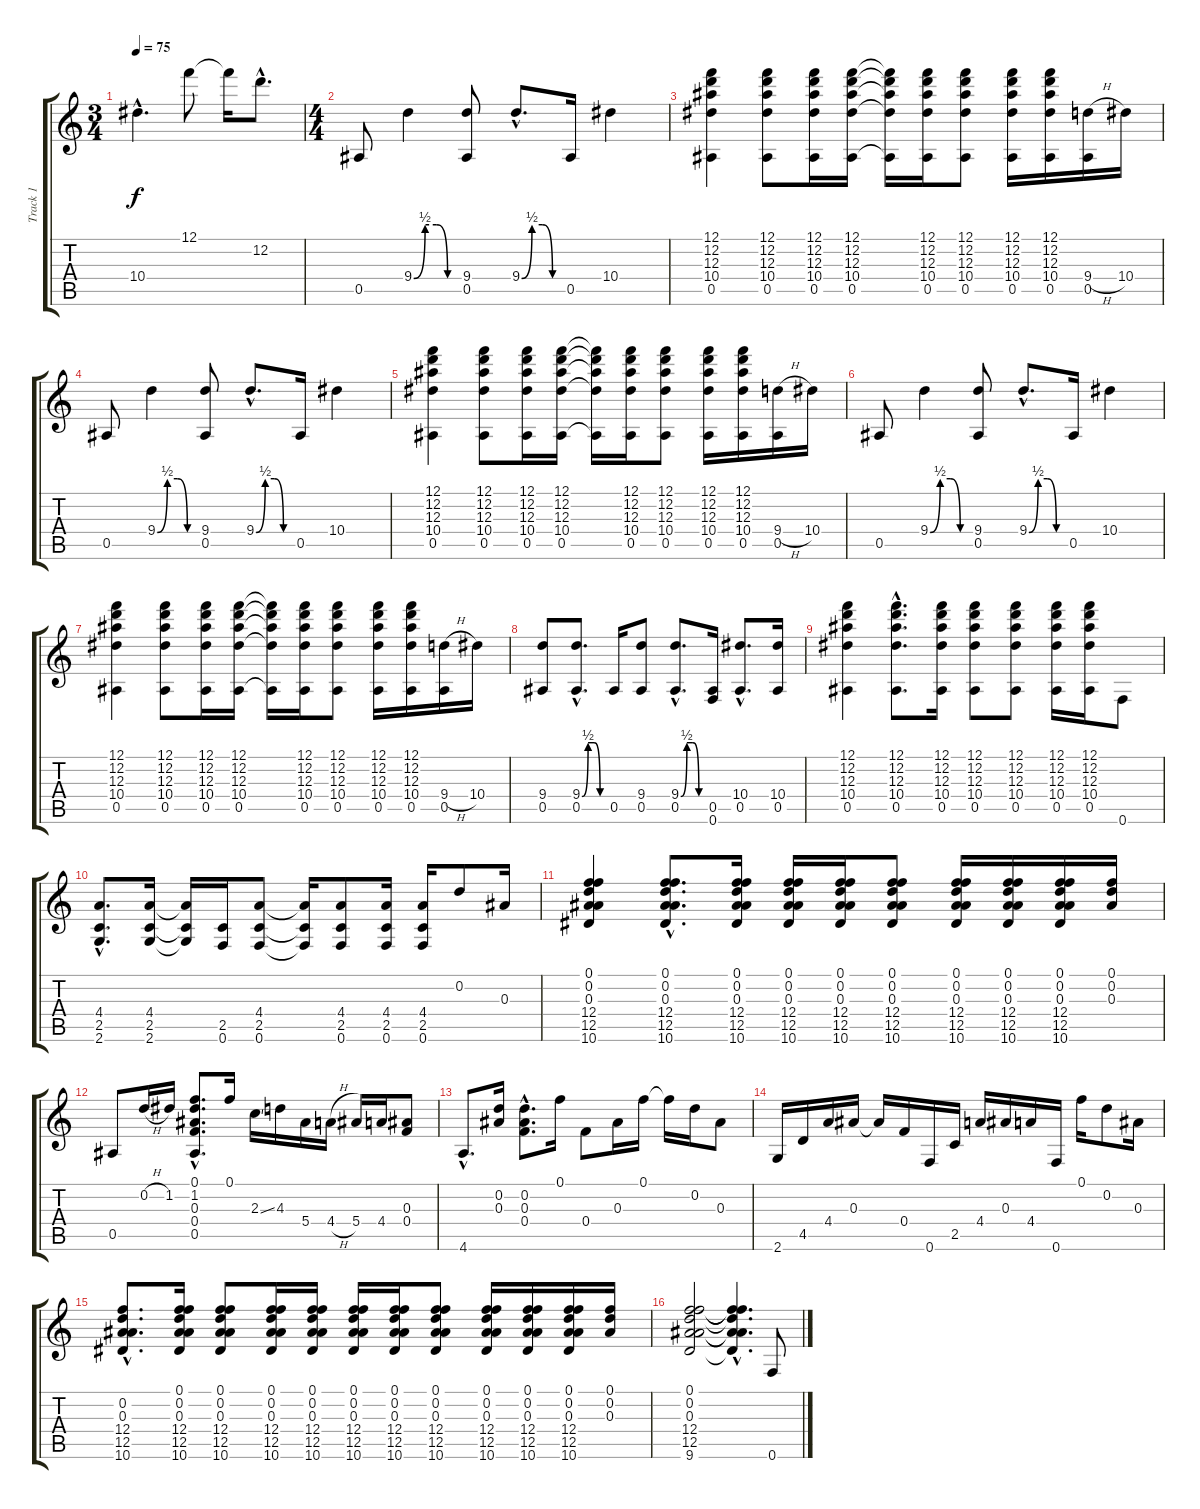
\track ("Track 1" "Track 1") {instrument electricguitarclean}
\staff {score tabs}
\tuning (F4 D4 Bb3 F3 Bb2 F2) {hide}
\ts (3 4)
\tempo 75
\clef g2
\ks c
10.4{hac t}.4{d dy f} 12.1.8 12.1{t}.16 12.2{hac}.8{d} |
\ts (4 4)
0.5.8 9.4{be (custom 0 0 15 2 30 2 45 0 60 0)}.4 (9.4 0.5).8 9.4{be (custom 0 0 15 2 30 2 45 0 60 0) hac}.8{d} 0.5.16 10.4.4 |
(12.1 12.2 12.3 10.4 0.5).4 (12.1 12.2 12.3 10.4 0.5).8 (12.1 12.2 12.3 10.4 0.5).16 (12.1 12.2 12.3 10.4 0.5).16 (12.1{t} 12.2{t} 12.3{t} 10.4{t} 0.5{t}).16 (12.1 12.2 12.3 10.4 0.5).16 (12.1 12.2 12.3 10.4 0.5).8 (12.1 12.2 12.3 10.4 0.5).16 (12.1 12.2 12.3 10.4 0.5).16 (9.4{h} 0.5).16 10.4.16 |
0.5.8 9.4{be (custom 0 0 15 2 30 2 45 0 60 0)}.4 (9.4 0.5).8 9.4{be (custom 0 0 15 2 30 2 45 0 60 0) hac}.8{d} 0.5.16 10.4.4 |
(12.1 12.2 12.3 10.4 0.5).4 (12.1 12.2 12.3 10.4 0.5).8 (12.1 12.2 12.3 10.4 0.5).16 (12.1 12.2 12.3 10.4 0.5).16 (12.1{t} 12.2{t} 12.3{t} 10.4{t} 0.5{t}).16 (12.1 12.2 12.3 10.4 0.5).16 (12.1 12.2 12.3 10.4 0.5).8 (12.1 12.2 12.3 10.4 0.5).16 (12.1 12.2 12.3 10.4 0.5).16 (9.4{h} 0.5).16 10.4.16 |
0.5.8 9.4{be (custom 0 0 15 2 30 2 45 0 60 0)}.4 (9.4 0.5).8 9.4{be (custom 0 0 15 2 30 2 45 0 60 0) hac}.8{d} 0.5.16 10.4.4 |
(12.1 12.2 12.3 10.4 0.5).4 (12.1 12.2 12.3 10.4 0.5).8 (12.1 12.2 12.3 10.4 0.5).16 (12.1 12.2 12.3 10.4 0.5).16 (12.1{t} 12.2{t} 12.3{t} 10.4{t} 0.5{t}).16 (12.1 12.2 12.3 10.4 0.5).16 (12.1 12.2 12.3 10.4 0.5).8 (12.1 12.2 12.3 10.4 0.5).16 (12.1 12.2 12.3 10.4 0.5).16 (9.4{h} 0.5).16 10.4.16 |
(9.4 0.5).8 (9.4{be (custom 0 0 15 2 30 2 45 0 60 0) hac} 0.5{hac}).8{d} 0.5.16 (9.4 0.5).8 (9.4{be (custom 0 0 15 2 30 2 45 0 60 0) hac} 0.5{hac}).8{d} (0.5 0.6).16 (10.4{hac} 0.5{hac}).8{d} (10.4 0.5).16 |
(12.1 12.2 12.3 10.4 0.5).4 (12.1{hac} 12.2{hac} 12.3{hac} 10.4{hac} 0.5{hac}).8{d} (12.1 12.2 12.3 10.4 0.5).16 (12.1 12.2 12.3 10.4 0.5).8 (12.1 12.2 12.3 10.4 0.5).8 (12.1 12.2 12.3 10.4 0.5).16 (12.1 12.2 12.3 10.4 0.5).16 0.6.8 |
(4.4{hac} 2.5{hac} 2.6{hac}).8{d instrument distortionguitar} (4.4 2.5 2.6).16 (4.4{t} 2.5{t} 2.6{t}).16 (2.5 0.6).16 (4.4 2.5 0.6).8 (4.4{t} 2.5{t} 0.6{t}).16 (4.4 2.5 0.6).8 (4.4 2.5 0.6).16 (4.4 2.5 0.6).16 0.2.8 0.3.16 |
(0.1 0.2 0.3 12.4 12.5 10.6).4 (0.1{hac} 0.2{hac} 0.3{hac} 12.4{hac} 12.5{hac} 10.6{hac}).8{d} (0.1 0.2 0.3 12.4 12.5 10.6).16 (0.1 0.2 0.3 12.4 12.5 10.6).16 (0.1 0.2 0.3 12.4 12.5 10.6).16 (0.1 0.2 0.3 12.4 12.5 10.6).8 (0.1 0.2 0.3 12.4 12.5 10.6).16 (0.1 0.2 0.3 12.4 12.5 10.6).16 (0.1 0.2 0.3 12.4 12.5 10.6).16 (0.1 0.2 0.3).16 |
0.5.8 0.2{h}.16 1.2.16 (0.1{hac} 1.2{hac} 0.3{hac} 0.4{hac} 0.5{hac}).8{d} 0.1.16 2.3{ss}.16 4.3.16 5.4.16 4.4{h}.16 5.4.16 4.4.16 (0.3 0.4).8 |
4.6{hac}.8{d} (0.2 0.3).16 (0.2{hac} 0.3{hac} 0.4{hac}).8{d} 0.1.16 0.4.8 0.3.16 0.1.16 0.1{t}.16 0.2.16 0.3.8 |
2.6.16 4.5.16 4.4.16 0.3.16 0.3{t}.16 0.4.16 0.6.16 2.5.16 4.4.16 0.3.16 4.4.16 0.6.16 0.1.16 0.2.8 0.3.16 |
(0.2{hac} 0.3{hac} 12.4{hac} 12.5{hac} 10.6{hac}).8{d} (0.1 0.2 0.3 12.4 12.5 10.6).16 (0.1 0.2 0.3 12.4 12.5 10.6).8 (0.1 0.2 0.3 12.4 12.5 10.6).16 (0.1 0.2 0.3 12.4 12.5 10.6).16 (0.1 0.2 0.3 12.4 12.5 10.6).16 (0.1 0.2 0.3 12.4 12.5 10.6).16 (0.1 0.2 0.3 12.4 12.5 10.6).8 (0.1 0.2 0.3 12.4 12.5 10.6).16 (0.1 0.2 0.3 12.4 12.5 10.6).16 (0.1 0.2 0.3 12.4 12.5 10.6).16 (0.1 0.2 0.3).16 |
(0.1 0.2 0.3 12.4 12.5 9.6).2 (0.1{hac t} 0.2{hac t} 0.3{hac t} 12.4{hac t} 12.5{hac t} 9.6{hac t}).4{d} 0.6.8
